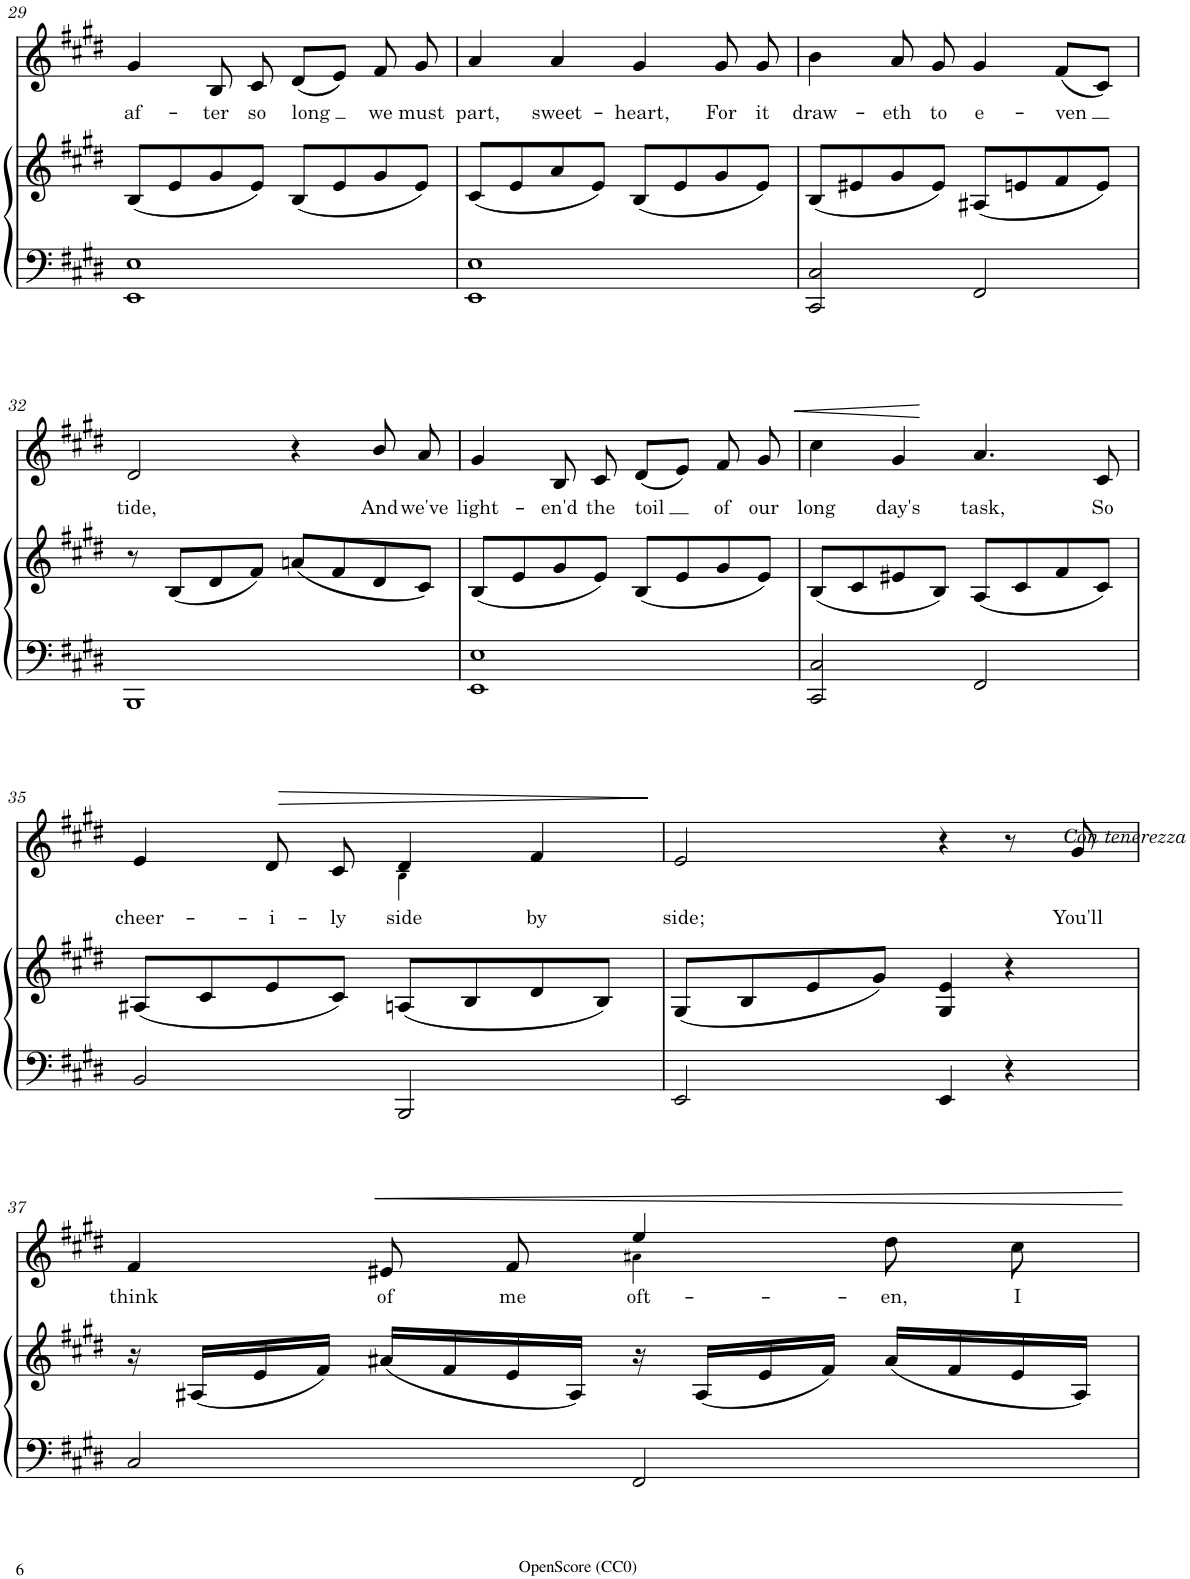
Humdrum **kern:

**kern	**kern	**kern	**text	**dynam
*part2	*part2	*part1	*part1	*part1
*staff3	*staff2	*staff1	*staff1	*staff1
*I"Piano	*	*I"Voice	*	*
*I'Pno	*	*	*	*
!!LO:PB:g=z
*clefF4	*clefG2	*clefG2	*	*
*k[f#c#g#d#]	*k[f#c#g#d#]	*k[f#c#g#d#]	*	*
*M4/4	*M4/4	*M4/4	*	*
*met(c)	*met(c)	*met(c)	*	*
=29	=29	=29	=29	=29
!	!	!	!LO:LY:b	!
1EE 1E	(8B/L	4g#/	af-	.
.	8e/	.	.	.
!	!	!	!LO:LY:b	!
.	8g#/	8B/	-ter	.
!	!	!	!LO:LY:b	!
.	8e/J)	8c#/	so	.
!	!	!	!LO:LY:b	!
.	(8B/L	(8d#/L	long	.
.	8e/	8e/J)	.	.
!	!	!	!LO:LY:b	!
.	8g#/	8f#/	we	.
!	!	!	!LO:LY:b	!
.	8e/J)	8g#/	must	.
=30	=30	=30	=30	=30
!	!	!	!LO:LY:b	!
1EE 1E	(8c#/L	4a/	part,	.
.	8e/	.	.	.
!	!	!	!LO:LY:b	!
.	8a/	4a/	sweet-	.
.	8e/J)	.	.	.
!	!	!	!LO:LY:b	!
.	(8B/L	4g#/	-heart,	.
.	8e/	.	.	.
!	!	!	!LO:LY:b	!
.	8g#/	8g#/	For	.
!	!	!	!LO:LY:b	!
.	8e/J)	8g#/	it	.
=31	=31	=31	=31	=31
!	!	!	!LO:LY:b	!
2CC#/ 2C#/	(8B/L	4b\	draw-	.
.	8e#X/	.	.	.
!	!	!	!LO:LY:b	!
.	8g#/	8a/	-eth	.
!	!	!	!LO:LY:b	!
.	8e#/J)	8g#/	to	.
!	!	!	!LO:LY:b	!
2FF#/	(8A#X/L	4g#/	e-	.
.	8en/	.	.	.
!	!	!	!LO:LY:b	!
.	8f#/	(8f#/L	-ven	.
.	8e/J)	8c#/J)	.	.
!!LO:LB:g=z
=32	=32	=32	=32	=32
!	!	!	!LO:LY:b	!
1BBB	8r	2d#/	tide,	.
.	(8B/L	.	.	.
.	8d#/	.	.	.
.	8f#/J)	.	.	.
.	(8an/L	4r	.	.
.	8f#/	.	.	.
!	!	!	!LO:LY:b	!
.	8d#/	8b/	And	.
!	!	!	!LO:LY:b	!
.	8c#/J)	8a/	we've	.
=33	=33	=33	=33	=33
!	!	!	!LO:LY:b	!
1EE 1E	(8B/L	4g#/	light-	.
.	8e/	.	.	.
!	!	!	!LO:LY:b	!
.	8g#/	8B/	-en'd	.
!	!	!	!LO:LY:b	!
.	8e/J)	8c#/	the	.
!	!	!	!LO:LY:b	!
.	(8B/L	(8d#/L	toil	.
.	8e/	8e/J)	.	.
!	!	!	!LO:LY:b	!
.	8g#/	8f#/	of	.
!	!	!	!LO:LY:b	!
.	8e/J)	8g#/	our	.
=34	=34	=34	=34	=34
!	!	!	!LO:LY:b	!LO:HP:b
2CC#/ 2C#/	(8B/L	4cc#\	long	<
.	8c#/	.	.	.
!	!	!	!LO:LY:b	!
.	8e#X/	4g#/	day's	.
.	8B/J)	.	.	.
!	!	!	!LO:LY:b	!
2FF#/	(8A/L	4.a/	task,	[
.	8c#/	.	.	.
.	8f#/	.	.	.
!	!	!	!LO:LY:b	!
.	8c#/J)	8c#/	So	.
!!LO:LB:g=z
=35	=35	=35	=35	=35
!	!	!	!LO:LY:b	!
*	*	*^	*	*
2BB/	(8A#X/L	4e/	2ryy	cheer-	.
.	8c#/	.	.	.	.
!	!	!	!	!LO:LY:b	!LO:HP:b
.	8e/	8d#/	.	-i-	>
!	!	!	!	!LO:LY:b	!
.	8c#/J)	8c#/	.	-ly	.
!	!	!	!	!LO:LY:b	!
2BBB/	(8An/L	4d#/	4B\	side	.
.	8B/	.	.	.	.
!	!	!	!	!LO:LY:b	!
.	8d#/	4f#/	4ryy	by	.
.	8B/J)	.	.	.	.
*	*	*v	*v	*	*
.	.	.	.	]
=36	=36	=36	=36	=36
!	!	!	!LO:LY:b	!
2EE/	(8G#/L	2e/	side;	.
.	8B/	.	.	.
.	8e/	.	.	.
.	8g#/J)	.	.	.
4EE/	4G#/ 4e/	4r	.	.
4r	4r	8r	.	.
!	!	!LO:TX:b:i:t=Con tenerezza	!	!
!	!	!	!LO:LY:b	!
.	.	8g#/	You'll	.
!!LO:LB:g=z
=37	=37	=37	=37	=37
!	!	!	!LO:LY:b	!
*	*	*^	*	*
2C#/	16r	4f#/	2ryy	think	.
.	(16A#X/LL	.	.	.	.
.	16e/	.	.	.	.
.	16f#/JJ)	.	.	.	.
!	!	!	!	!LO:LY:b	!LO:HP:b
.	(16a#X/LL	8e#X/	.	of	<
.	16f#/	.	.	.	.
!	!	!	!	!LO:LY:b	!
.	16e/	8f#/	.	me	.
.	16A#/JJ)	.	.	.	.
!	!	!	!	!LO:LY:b	!
2FF#/	16r	4ee/	4a#X\	oft-	.
.	(16A#/LL	.	.	.	.
.	16e/	.	.	.	.
.	16f#/JJ)	.	.	.	.
!	!	!	!	!LO:LY:b	!
.	(16a#/LL	8dd#\	4ryy	-en,	.
.	16f#/	.	.	.	.
!	!	!	!	!LO:LY:b	!
.	16e/	8cc#\	.	I	.
.	16A#/JJ)	.	.	.	.
*	*	*v	*v	*	*
.	.	.	.	[
=	=	=	=	=
*-	*-	*-	*-	*-
